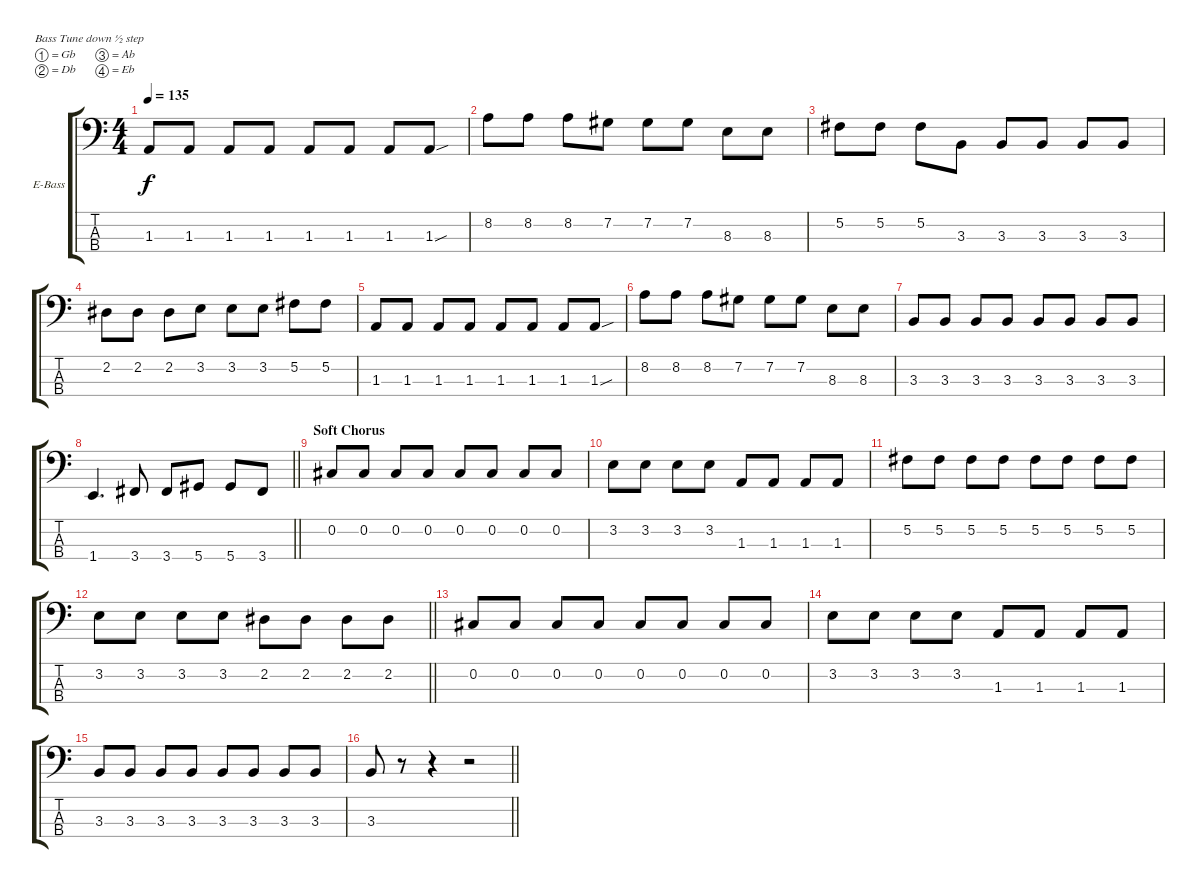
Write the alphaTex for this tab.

\bracketExtendMode groupsimilarinstruments
\firstSystemTrackNameOrientation horizontal
\otherSystemsTrackNameOrientation horizontal
\track ("Joe Principe - Bass" "E-Bass") {instrument electricbassfinger}
\staff {score tabs}
\tuning (Gb2 Db2 Ab1 Eb1)
\ts (4 4)
\tempo 135
\clef f4
\ks c
1.3.8{dy f} 1.3.8 1.3.8 1.3.8 1.3.8 1.3.8 1.3.8 1.3{sou}.8 |
8.2.8 8.2.8 8.2.8 7.2.8 7.2.8 7.2.8 8.3.8 8.3.8 |
5.2.8 5.2.8 5.2.8 3.3.8 3.3.8 3.3.8 3.3.8 3.3.8 |
2.2.8 2.2.8 2.2.8 3.2.8 3.2.8 3.2.8 5.2.8 5.2.8 |
1.3.8 1.3.8 1.3.8 1.3.8 1.3.8 1.3.8 1.3.8 1.3{sou}.8 |
8.2.8 8.2.8 8.2.8 7.2.8 7.2.8 7.2.8 8.3.8 8.3.8 |
3.3.8 3.3.8 3.3.8 3.3.8 3.3.8 3.3.8 3.3.8 3.3.8 |
\barLineRight lightlight
1.4.4{d} 3.4.8 3.4.8 5.4.8 5.4.8 3.4.8 |
\section ("" "Soft Chorus")
0.2.8 0.2.8 0.2.8 0.2.8 0.2.8 0.2.8 0.2.8 0.2.8 |
3.2.8 3.2.8 3.2.8 3.2.8 1.3.8 1.3.8 1.3.8 1.3.8 |
5.2.8 5.2.8 5.2.8 5.2.8 5.2.8 5.2.8 5.2.8 5.2.8 |
\barLineRight lightlight
3.2.8 3.2.8 3.2.8 3.2.8 2.2.8 2.2.8 2.2.8 2.2.8 |
0.2.8 0.2.8 0.2.8 0.2.8 0.2.8 0.2.8 0.2.8 0.2.8 |
3.2.8 3.2.8 3.2.8 3.2.8 1.3.8 1.3.8 1.3.8 1.3.8 |
3.3.8 3.3.8 3.3.8 3.3.8 3.3.8 3.3.8 3.3.8 3.3.8 |
\barLineRight lightlight
3.3.8 r.8 r.4 r.2
